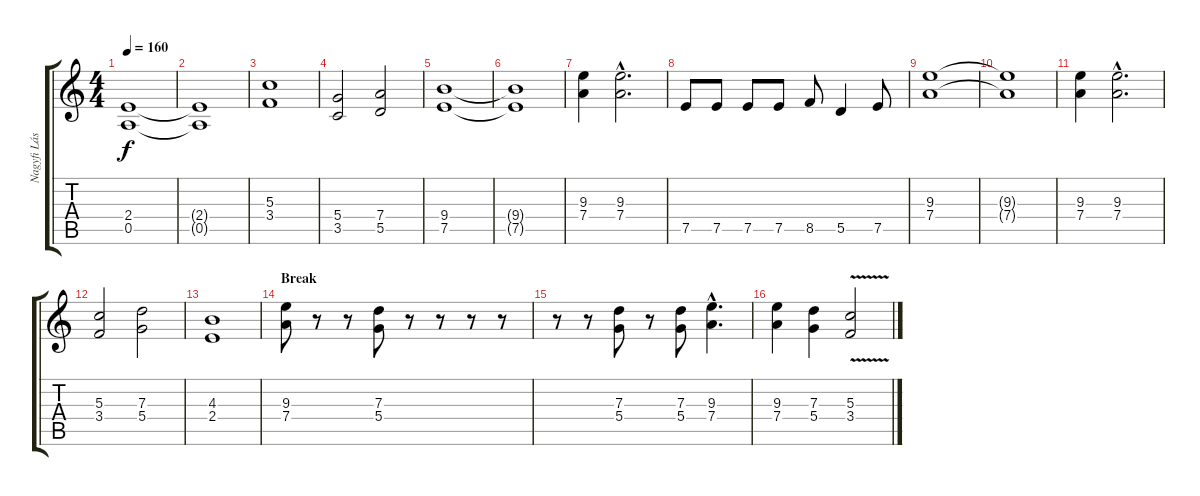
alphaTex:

\track ("Nagyfi László" "Nagyfi Lás") {instrument distortionguitar}
\staff {score tabs}
\tuning (E4 B3 G3 D3 A2 E2) {hide}
\ts (4 4)
\tempo 160
\clef g2
\ks c
(2.4 0.5).1{dy f} |
(2.4{t} 0.5{t}).1 |
(5.3 3.4).1 |
(5.4 3.5).2 (7.4 5.5).2 |
(9.4 7.5).1 |
(9.4{t} 7.5{t}).1 |
(9.3 7.4).4 (9.3{hac} 7.4{hac}).2{d} |
7.5.8 7.5.8 7.5.8 7.5.8 8.5.8 5.5.4 7.5.8 |
(9.3 7.4).1 |
(9.3{t} 7.4{t}).1 |
(9.3 7.4).4 (9.3{hac} 7.4{hac}).2{d} |
(5.3 3.4).2 (7.3 5.4).2 |
(4.3 2.4).1 |
\section ("" "Break")
(9.3 7.4).8 r.8 r.8 (7.3 5.4).8 r.8 r.8 r.8 r.8 |
r.8 r.8 (7.3 5.4).8 r.8 (7.3 5.4).8 (9.3{hac} 7.4{hac}).4{d} |
(9.3 7.4).4 (7.3 5.4).4 (5.3{v} 3.4).2
